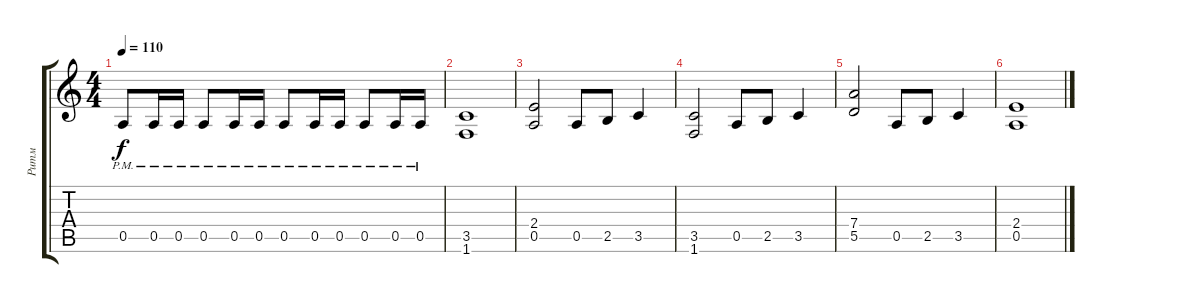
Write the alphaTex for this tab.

\track ("Ритм" "Ритм") {instrument distortionguitar}
\staff {score tabs}
\tuning (E4 B3 G3 D3 A2 E2) {hide}
\ts (4 4)
\tempo 110
\clef g2
\ks c
0.5{pm}.8{dy f} 0.5{pm}.16 0.5{pm}.16 0.5{pm}.8 0.5{pm}.16 0.5{pm}.16 0.5{pm}.8 0.5{pm}.16 0.5{pm}.16 0.5{pm}.8 0.5{pm}.16 0.5{pm}.16 |
(3.5 1.6).1 |
(2.4 0.5).2 0.5.8 2.5.8 3.5.4 |
(3.5 1.6).2 0.5.8 2.5.8 3.5.4 |
(7.4 5.5).2 0.5.8 2.5.8 3.5.4 |
(2.4 0.5).1
